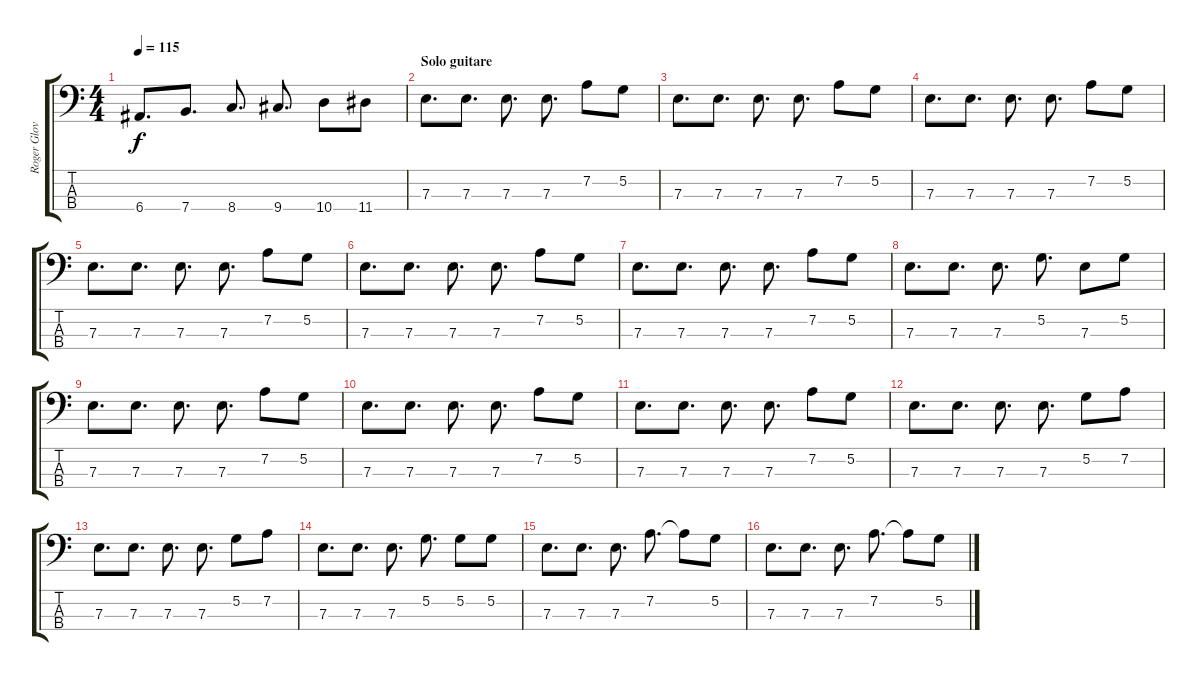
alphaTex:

\track ("Roger Glover" "Roger Glov") {instrument electricbasspick}
\staff {score tabs}
\tuning (G2 D2 A1 E1) {hide}
\ts (4 4)
\tempo 115
\clef f4
\ks c
6.4.8{d dy f} 7.4.8{d} 8.4.8{d} 9.4.8{d} 10.4.8 11.4.8 |
\section ("" "Solo guitare")
7.3.8{d} 7.3.8{d} 7.3.8{d} 7.3.8{d} 7.2.8 5.2.8 |
7.3.8{d} 7.3.8{d} 7.3.8{d} 7.3.8{d} 7.2.8 5.2.8 |
7.3.8{d} 7.3.8{d} 7.3.8{d} 7.3.8{d} 7.2.8 5.2.8 |
7.3.8{d} 7.3.8{d} 7.3.8{d} 7.3.8{d} 7.2.8 5.2.8 |
7.3.8{d} 7.3.8{d} 7.3.8{d} 7.3.8{d} 7.2.8 5.2.8 |
7.3.8{d} 7.3.8{d} 7.3.8{d} 7.3.8{d} 7.2.8 5.2.8 |
7.3.8{d} 7.3.8{d} 7.3.8{d} 5.2.8{d} 7.3.8 5.2.8 |
7.3.8{d} 7.3.8{d} 7.3.8{d} 7.3.8{d} 7.2.8 5.2.8 |
7.3.8{d} 7.3.8{d} 7.3.8{d} 7.3.8{d} 7.2.8 5.2.8 |
7.3.8{d} 7.3.8{d} 7.3.8{d} 7.3.8{d} 7.2.8 5.2.8 |
7.3.8{d} 7.3.8{d} 7.3.8{d} 7.3.8{d} 5.2.8 7.2.8 |
7.3.8{d} 7.3.8{d} 7.3.8{d} 7.3.8{d} 5.2.8 7.2.8 |
7.3.8{d} 7.3.8{d} 7.3.8{d} 5.2.8{d} 5.2.8 5.2.8 |
7.3.8{d} 7.3.8{d} 7.3.8{d} 7.2.8{d} 7.2{t}.8 5.2.8 |
7.3.8{d} 7.3.8{d} 7.3.8{d} 7.2.8{d} 7.2{t}.8 5.2.8
